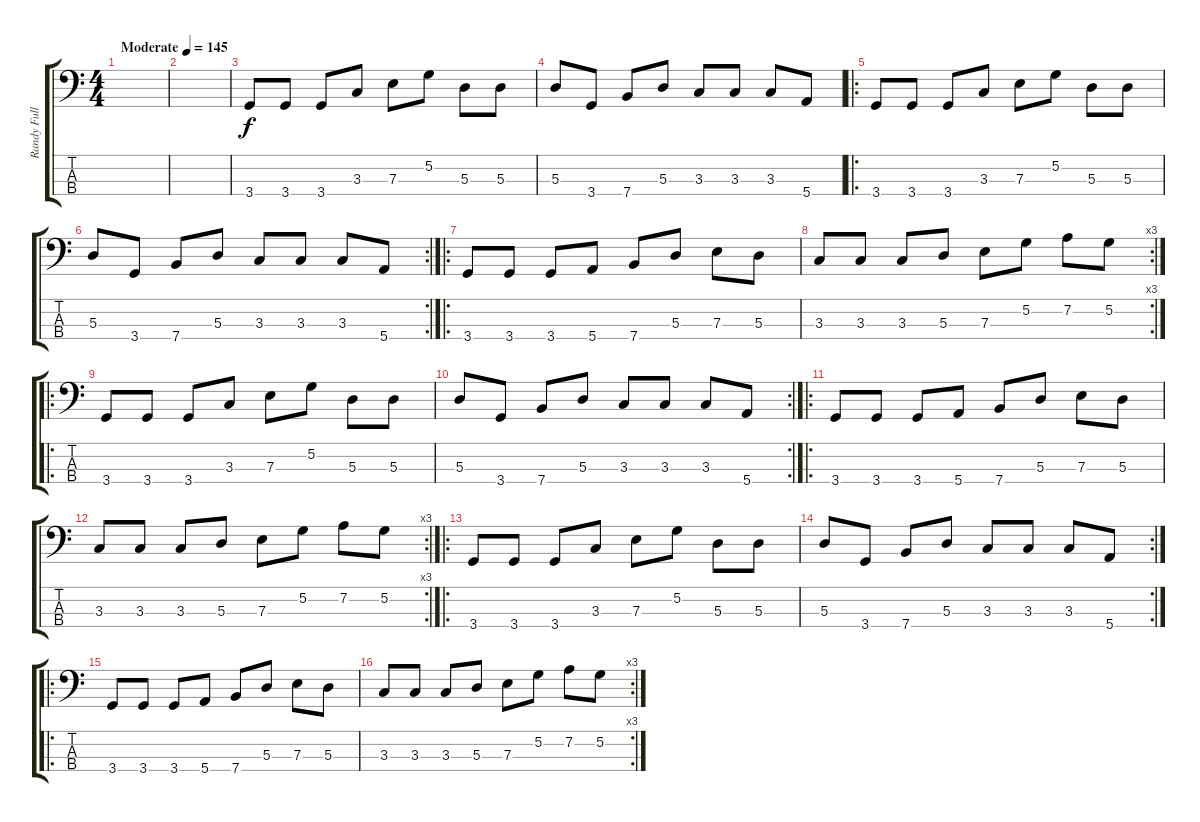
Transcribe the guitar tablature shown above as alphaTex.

\track ("Randy Fuller" "Randy Full") {instrument electricbassfinger}
\staff {score tabs}
\tuning (G2 D2 A1 E1) {hide}
\ts (4 4)
\tempo (145 "Moderate")
\clef f4
\ks c
|
|
3.4.8 3.4.8 3.4.8 3.3.8 7.3.8 5.2.8 5.3.8 5.3.8 |
5.3.8 3.4.8 7.4.8 5.3.8 3.3.8 3.3.8 3.3.8 5.4.8 |
\ro
3.4.8 3.4.8 3.4.8 3.3.8 7.3.8 5.2.8 5.3.8 5.3.8 |
\rc 2
5.3.8 3.4.8 7.4.8 5.3.8 3.3.8 3.3.8 3.3.8 5.4.8 |
\ro
3.4.8 3.4.8 3.4.8 5.4.8 7.4.8 5.3.8 7.3.8 5.3.8 |
\rc 3
3.3.8 3.3.8 3.3.8 5.3.8 7.3.8 5.2.8 7.2.8 5.2.8 |
\ro
3.4.8 3.4.8 3.4.8 3.3.8 7.3.8 5.2.8 5.3.8 5.3.8 |
\rc 2
5.3.8 3.4.8 7.4.8 5.3.8 3.3.8 3.3.8 3.3.8 5.4.8 |
\ro
3.4.8 3.4.8 3.4.8 5.4.8 7.4.8 5.3.8 7.3.8 5.3.8 |
\rc 3
3.3.8 3.3.8 3.3.8 5.3.8 7.3.8 5.2.8 7.2.8 5.2.8 |
\ro
3.4.8 3.4.8 3.4.8 3.3.8 7.3.8 5.2.8 5.3.8 5.3.8 |
\rc 2
5.3.8 3.4.8 7.4.8 5.3.8 3.3.8 3.3.8 3.3.8 5.4.8 |
\ro
3.4.8 3.4.8 3.4.8 5.4.8 7.4.8 5.3.8 7.3.8 5.3.8 |
\rc 3
3.3.8 3.3.8 3.3.8 5.3.8 7.3.8 5.2.8 7.2.8 5.2.8
